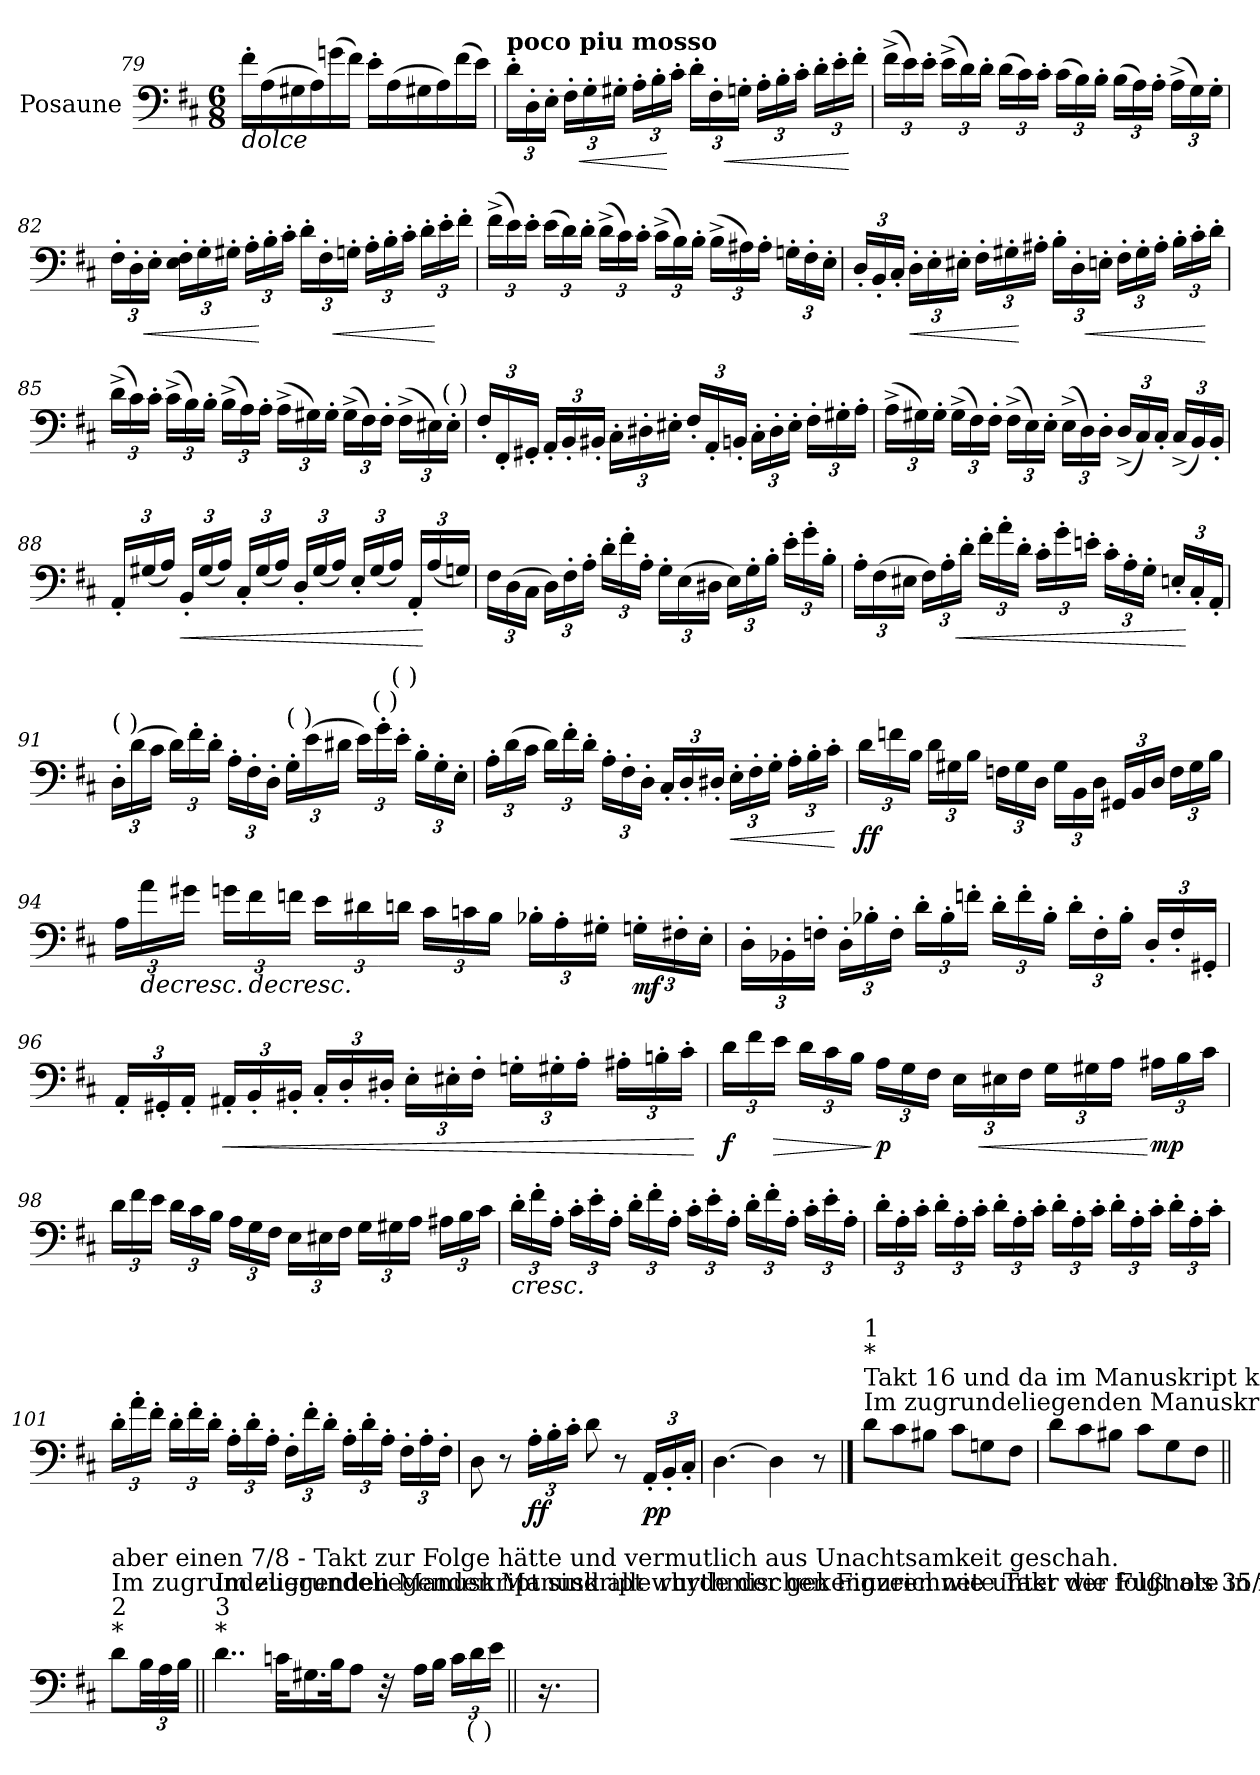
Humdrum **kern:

**kern	**dynam
*part1	*part1
*staff1	*staff1
*I"Posaune	*
*I'Psn.	*
*clefF4	*
*k[f#c#]	*
*M6/8	*
=79	=79
!LO:TX:b:i:t=dolce	!
16f#'\LL	.
(>16A\	.
16G#X\	.
16A\)	.
(>16gn\	.
16f#\JJ)	.
16e'\LL	.
(>16A\	.
16G#X\	.
16A\)	.
(>16f#\	.
16e\JJ)	.
!!LO:LB:g=z
=80	=80
*Xbrackettup	*
!LO:TX:a:B:t=poco piu mosso	!
24d'\LL	.
24D'\	.
24E'\JJ	.
24F#'\LL	.
!	!LO:HP:b
24G'\	<
24G#X'\JJ	.
24A'\LL	.
24B'\	.
24c#'\JJ	[
24d'\LL	.
24F#'\	.
!	!LO:HP:b
24Gn'\JJ	<
24A'\LL	.
24B'\	.
24c#'\JJ	.
24d'\LL	.
24e'\	.
24f#'\JJ	[
=81	=81
(>24f#^\LL	.
24e\)	.
24e'\JJ	.
(>24e^\LL	.
24d\)	.
24d'\JJ	.
(>24d\LL	.
24c#\)	.
24c#'\JJ	.
(>24c#\LL	.
24B\)	.
24B'\JJ	.
(>24B\LL	.
24A\)	.
24A'\JJ	.
(>24A^\LL	.
24G\)	.
24G'\JJ	.
!!LO:PB:g=z
=82	=82
24F#'\LL	.
24D'\	.
!	!LO:HP:b
24E'\JJ	<
24E\' 24F#\'LL	.
24G'\	.
24G#X'\JJ	.
24A'\LL	.
24B'\	[
24c#'\JJ	.
24d'\LL	.
24F#'\	.
!	!LO:HP:b
24Gn'\JJ	<
24A'\LL	.
24B'\	.
24c#'\JJ	.
24d'\LL	.
24e'\	[
24f#'\JJ	.
=83	=83
(>24f#^\LL	.
24e\)	.
24e'\JJ	.
(>24e\LL	.
24d\)	.
24d'\JJ	.
(>24d^\LL	.
24c#\)	.
24c#'\JJ	.
(>24c#^\LL	.
24B\)	.
24B'\JJ	.
(>24B^\LL	.
24A#X\)	.
24A#'\JJ	.
24Gn'\LL	.
24F#'\	.
24E'\JJ	.
!!LO:LB:g=z
=84	=84
24D'/LL	.
24BB'/	.
24C#'/JJ	.
!	!LO:HP:b
24D'\LL	<
24E'\	.
24E#X'\JJ	.
24F#'\LL	.
24G#X'\	.
24A#X'\JJ	[
24B'\LL	.
24D'\	.
!	!LO:HP:b
24En'\JJ	<
24F#'\LL	.
24G#'\	.
24A#'\JJ	.
24B'\LL	.
24c#'\	.
24d'\JJ	[
=85	=85
(>24d^\LL	.
24c#\)	.
24c#'\JJ	.
(>24c#^\LL	.
24B\)	.
24B'\JJ	.
(>24B^\LL	.
24A\)	.
24A'\JJ	.
(>24A^\LL	.
24G#X\)	.
24G#'\JJ	.
(>24G#^\LL	.
24F#\)	.
24F#'\JJ	.
(>24F#^\LL	.
24E#X\)	.
!LO:TX:a:t=( )	!
24E#'\JJ	.
!!LO:LB:g=z
=86	=86
24F#'/LL	.
24FF#'/	.
24GG#X'/JJ	.
24AA'/LL	.
24BB'/	.
24BB#X'/JJ	.
24C#'\LL	.
24D#X'\	.
24E#X'\JJ	.
24F#'/LL	.
24AA'/	.
24BBn'/JJ	.
24C#'\LL	.
24D#'\	.
24E#'\JJ	.
24F#'\LL	.
24G#X'\	.
24A'\JJ	.
=87	=87
(>24A^\LL	.
24G#X\)	.
24G#'\JJ	.
(>24G#^\LL	.
24F#\)	.
24F#'\JJ	.
(>24F#^\LL	.
24E\)	.
24E'\JJ	.
(>24E^\LL	.
24D\)	.
24D'\JJ	.
(<24D^/LL	.
24C#/)	.
24C#'/JJ	.
(<24C#^/LL	.
24BB/)	.
24BB'/JJ	.
!!LO:LB:g=z
=88	=88
24AA'/LL	.
(<24G#X/	.
24A/JJ)	.
!	!LO:HP:b
24BB'/LL	<
(<24G#/	.
24A/JJ)	.
24C#'/LL	.
(<24G#/	.
24A/JJ)	.
24D'/LL	.
(<24G#/	.
24A/JJ)	.
24E'/LL	.
(<24G#/	.
24A/JJ)	.
24AA'/LL	.
(<24A/	[
24Gn/JJ)	.
=89	=89
24F#\LL	.
(>24D\	.
24C#\JJ	.
24D\LL)	.
24F#'\	.
24A'\JJ	.
24d'\LL	.
24f#'\	.
24A'\JJ	.
24G'\LL	.
(>24E\	.
24D#X\JJ	.
24E\LL)	.
24G'\	.
24B'\JJ	.
24e'\LL	.
24g'\	.
24B'\JJ	.
!!LO:LB:g=z
=90	=90
24A'\LL	.
(>24F#\	.
24E#X\JJ	.
24F#\LL)	.
24A'\	.
!	!LO:HP:b
24d'\JJ	<
24f#'\LL	.
24a'\	.
24d'\JJ	.
24c#'\LL	.
24g'\	.
24en'\JJ	.
24c#'\LL	.
24A'\	.
24G'\JJ	.
24Eni'/LL	.
24C#'/	[
24AA'/JJ	.
=91	=91
!LO:TX:a:t=( )	!
24D'\LL	.
(>24d\	.
24c#\JJ	.
24d\LL)	.
24f#'\	.
24d'\JJ	.
24A'\LL	.
24F#'\	.
24D'\JJ	.
!LO:TX:a:t=( )	!
24G'\LL	.
(>24e\	.
24d#X\JJ	.
24e\LL)	.
!LO:TX:a:t=( )	!
24g'\	.
!LO:TX:a:t=( )	!
24e'\JJ	.
24B'\LL	.
24G'\	.
24E'\JJ	.
!!LO:LB:g=z
=92	=92
24A'\LL	.
(>24d\	.
24c#\JJ	.
24d\LL)	.
24f#'\	.
24d'\JJ	.
24A'\LL	.
24F#'\	.
24D'\JJ	.
24C#'/LL	.
24D'/	.
24D#X'/JJ	.
!	!LO:HP:b
24E'\LL	<
24F#'\	.
24G'\JJ	.
24A'\LL	.
24B'\	.
24c#'\JJ	.
.	[
=93	=93
!	!LO:DY:b
24d\LL	ff
24fn\	.
24B\JJ	.
24d\LL	.
24G#X\	.
24B\JJ	.
24Fn\LL	.
24G#\	.
24D\JJ	.
24G#\LL	.
24BB\	.
24D\JJ	.
24GG#X/LL	.
24BB/	.
24D/JJ	.
24F\LL	.
24G#\	.
24B\JJ	.
!!LO:LB:g=z
=94	=94
24A\LL	.
!LO:TX:b:i:t=decresc.	!
24a\	.
24g#X\JJ	.
24gn\LL	.
!	!LO:HP:b
24f#\	>
24fn\JJ	.
24e\LL	.
24d#X\	.
24dn\JJ	.
24c#\LL	.
24cn\	.
24B\JJ	.
24B-X'\LL	.
24A'\	.
24G#X'\JJ	.
!	!LO:DY:b
24Gn'\LL	mf
24F#X'\	]
24E'\JJ	.
!!LO:LB:g=z
=95	=95
24D'\LL	.
24BB-X'\	.
24Fn'\JJ	.
24D'\LL	.
24B-X'\	.
24F'\JJ	.
24d'\LL	.
24B-'\	.
24fn'\JJ	.
24d'\LL	.
24f'\	.
24B-'\JJ	.
24d'\LL	.
24F'\	.
24B-'\JJ	.
24D'/LL	.
24F'/	.
24GG#X'/JJ	.
=96	=96
24AA'/LL	.
24GG#X'/	.
24AA'/JJ	.
!	!LO:HP:b
24AA#X'/LL	<
24BB'/	.
24BB#X'/JJ	.
24C#'/LL	.
24D'/	.
24D#X'/JJ	.
24E'\LL	.
24E#X'\	.
24F#'\JJ	.
24Gn'\LL	.
24G#X'\	.
24A'\JJ	.
24A#X'\LL	.
24Bn'\	.
24c#'\JJ	.
.	[
!!LO:LB:g=z
=97	=97
!	!LO:DY:b
24d\LL	f
24f#\	.
!	!LO:HP:b
24e\JJ	>
24d\LL	.
24c#\	.
24B\JJ	.
!	!LO:DY:n=1:b
24A\LL	] p
24G\	.
24F#\JJ	.
24E\LL	.
!	!LO:HP:b
24E#X\	<
24F#\JJ	.
24G\LL	.
24G#X\	.
24A\JJ	.
!	!LO:DY:n=2:b
24A#X\LL	[ mp
24B\	.
24c#\JJ	.
=98	=98
24d\LL	.
24f#\	.
24e\JJ	.
24d\LL	.
24c#\	.
24B\JJ	.
24A\LL	.
24G\	.
24F#\JJ	.
24E\LL	.
24E#X\	.
24F#\JJ	.
24G\LL	.
24G#X\	.
24A\JJ	.
24A#X\LL	.
24B\	.
24c#\JJ	.
!!LO:LB:g=z
=99	=99
!LO:TX:b:i:t=cresc.	!
24d'\LL	.
24f#'\	.
24A'\JJ	.
24c#'\LL	.
24e'\	.
24A'\JJ	.
24d'\LL	.
24f#'\	.
24A'\JJ	.
24c#'\LL	.
24e'\	.
24A'\JJ	.
24d'\LL	.
24f#'\	.
24A'\JJ	.
24c#'\LL	.
24e'\	.
24A'\JJ	.
=100	=100
24d'\LL	.
24A'\	.
24c#'\JJ	.
24d'\LL	.
24A'\	.
24c#'\JJ	.
24d'\LL	.
24A'\	.
24c#'\JJ	.
24d'\LL	.
24A'\	.
24c#'\JJ	.
24d'\LL	.
24A'\	.
24c#'\JJ	.
24d'\LL	.
24A'\	.
24c#'\JJ	.
!!LO:LB:g=z
=101	=101
24d'\LL	.
24a'\	.
24f#'\JJ	.
24d'\LL	.
24f#'\	.
24d'\JJ	.
24A'\LL	.
24d'\	.
24A'\JJ	.
24F#'\LL	.
24f#'\	.
24d'\JJ	.
24A'\LL	.
24d'\	.
24A'\JJ	.
24F#'\LL	.
24A'\	.
24F#'\JJ	.
=102	=102
8D\	.
8r	.
!	!LO:DY:b
24A'\LL	ff
24B'\	.
24c#'\JJ	.
8d\	.
8r	.
!	!LO:DY:b
24AA'/LL	pp
24BB'/	.
24C#'/JJ	.
=103	=103
[4.D\	.
4D\]	.
8r	.
!!LO:PB:g=z
==1	==1
!LO:TX:a:t=Im zugrundeliegenden Manuskript sind statt dem gekennzeichneten Takt folgende beiden Takte notiert. Mit Hinblick auf den	!
!LO:TX:a:t=Takt 16 und da im Manuskript kein Taktstrich gesetzt wurde, ist davon auszugehen, dass es sich um ein Versehen handelt.	!
!LO:TX:t=*	!
!LO:TX:t=1	!
8d\L	.
8c#\	.
8B#X\J	.
8c#\L	.
8Gn\	.
8F#\J	.
=2	=2
8d\L	.
8c#\	.
8B#X\J	.
8c#\L	.
8G\	.
8F#\J	.
!!LO:LB:g=z
=1||	=1||
!LO:TX:t=*	!
!LO:TX:t=2	!
!LO:TX:a:t=Im zugrundeliegenden Manuskript sind alle rhythmischen Figuren wie unter der Fußnote in folgender Weise notiert, was	!
!LO:TX:a:t=aber einen 7/8 - Takt zur Folge hätte und vermutlich aus Unachtsamkeit geschah.	!
8d\L	.
48B\LL	.
48A\	.
48B\JJJ	.
!!LO:LB:g=z
=1||	=1||
!LO:TX:t=*	!
!LO:TX:t=3	!
!LO:TX:a:t=Im zugrundeliegenden Manuskript wurde der gekennzeichnete Takt wie folgt als 35/32 - Takt notiert&colon;	!
4..d\	.
32cn\KLL	.
16.G#X\	.
32B\JK	.
8A\J	.
32r	.
16.ryy	.
16A\LL	.
16B\JJ	.
24c\LL	.
!LO:TX:b:t=(  )	!
24d\	.
24e\JJ	.
=2||	=2||
16.r	.
=	=
*-	*-
